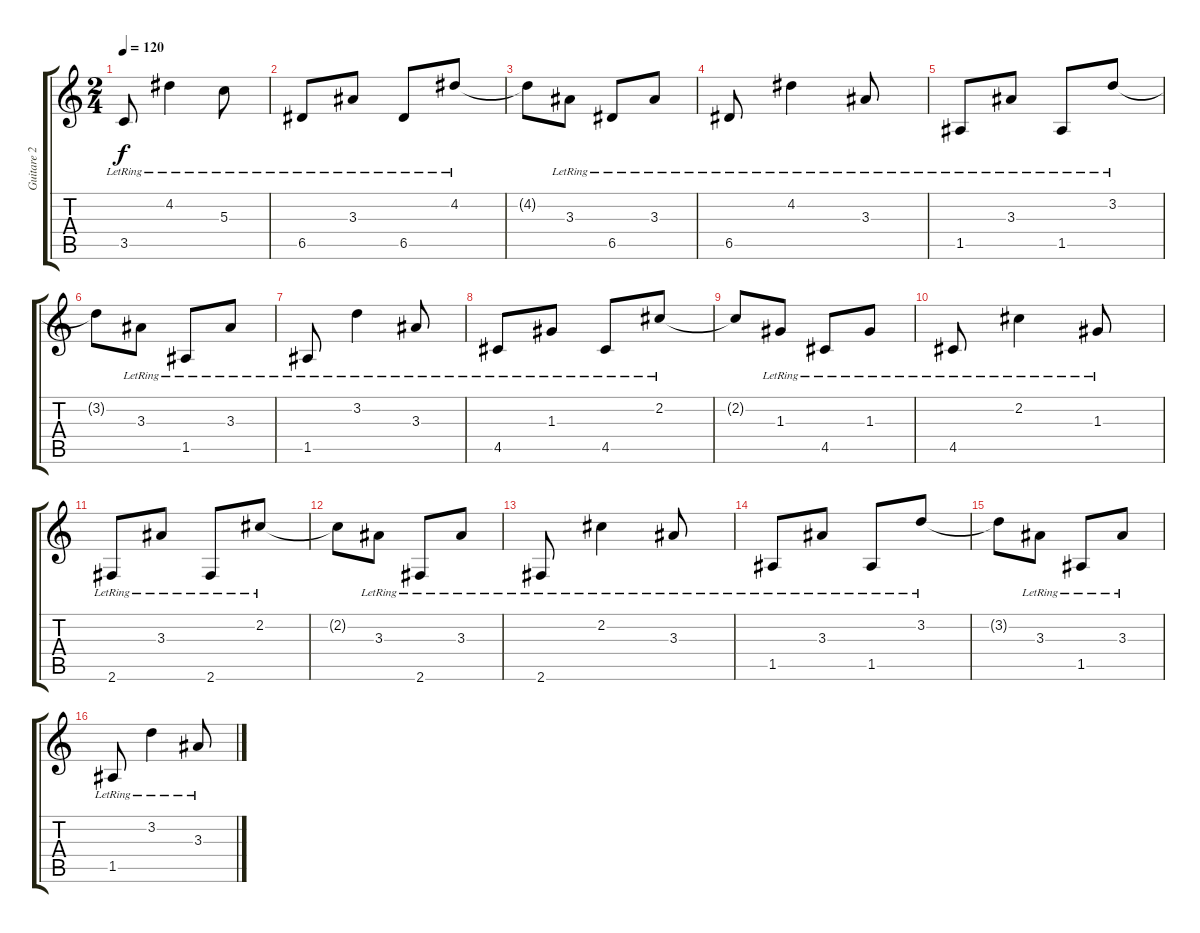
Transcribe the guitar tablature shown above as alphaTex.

\track ("Guitare 2" "Guitare 2") {instrument electricguitarclean}
\staff {score tabs}
\tuning (E4 B3 G3 D3 A2 E2) {hide}
\ts (2 4)
\tempo 120
\clef g2
\ks c
3.5{lr}.8{dy f} 4.2{lr}.4 5.3{lr}.8 |
6.5{lr}.8 3.3{lr}.8 6.5{lr}.8 4.2{lr}.8 |
4.2{t}.8 3.3{lr}.8 6.5{lr}.8 3.3{lr}.8 |
6.5{lr}.8 4.2{lr}.4 3.3{lr}.8 |
1.5{lr}.8 3.3{lr}.8 1.5{lr}.8 3.2{lr}.8 |
3.2{t}.8 3.3{lr}.8 1.5{lr}.8 3.3{lr}.8 |
1.5{lr}.8 3.2{lr}.4 3.3{lr}.8 |
4.5{lr}.8 1.3{lr}.8 4.5{lr}.8 2.2{lr}.8 |
2.2{t}.8 1.3{lr}.8 4.5{lr}.8 1.3{lr}.8 |
4.5{lr}.8 2.2{lr}.4 1.3{lr}.8 |
2.6{lr}.8 3.3{lr}.8 2.6{lr}.8 2.2{lr}.8 |
2.2{t}.8 3.3{lr}.8 2.6{lr}.8 3.3{lr}.8 |
2.6{lr}.8 2.2{lr}.4 3.3{lr}.8 |
1.5{lr}.8 3.3{lr}.8 1.5{lr}.8 3.2{lr}.8 |
3.2{t}.8 3.3{lr}.8 1.5{lr}.8 3.3{lr}.8 |
1.5{lr}.8 3.2{lr}.4 3.3{lr}.8
